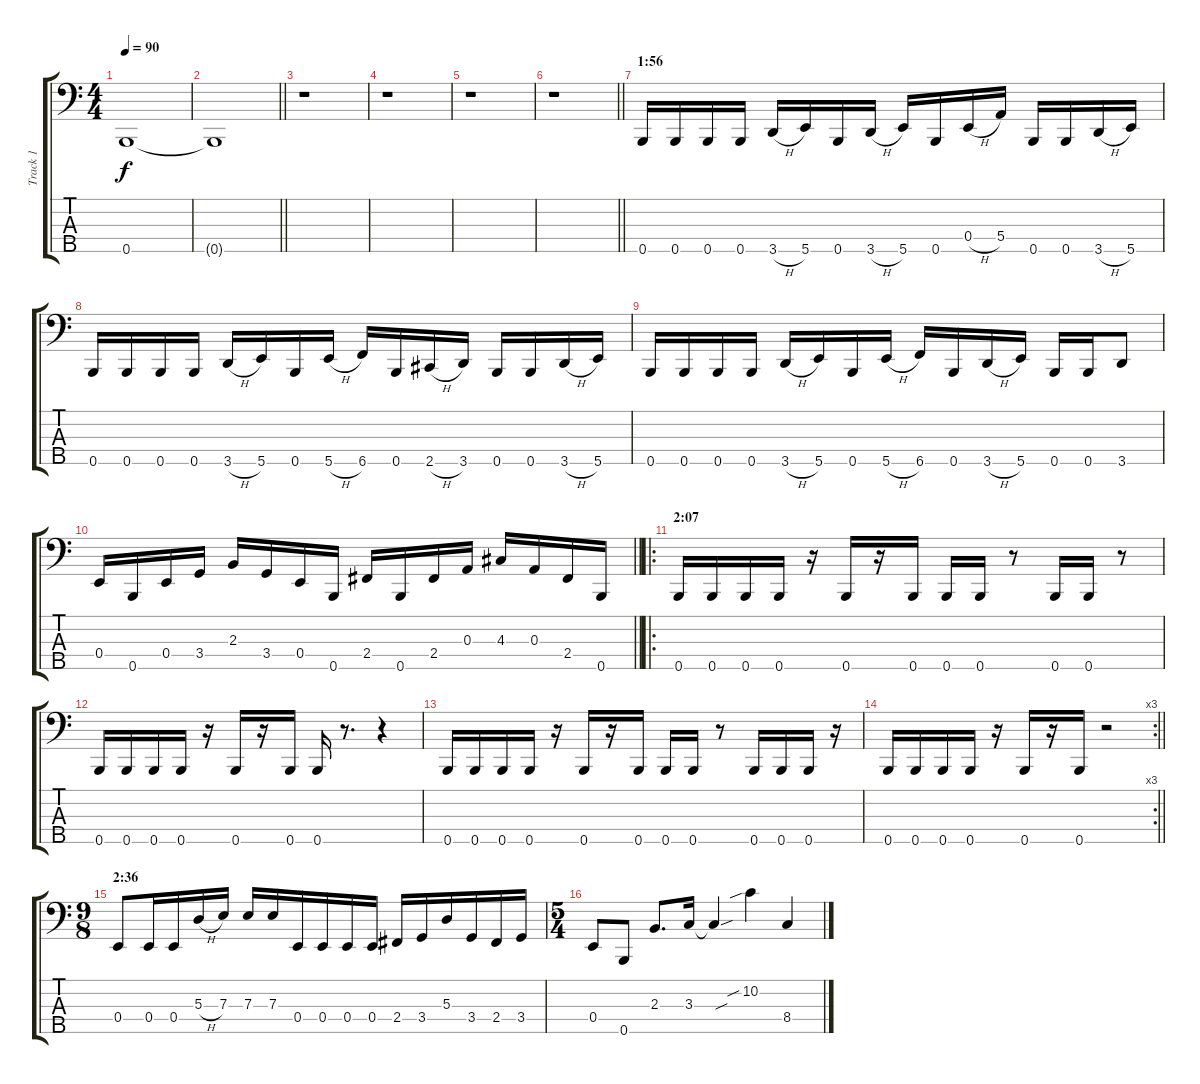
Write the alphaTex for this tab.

\track ("Track 1" "Track 1") {instrument electricbassfinger}
\staff {score tabs}
\tuning (G2 D2 A1 E1 B0) {hide}
\ts (4 4)
\tempo 90
\clef f4
\ks c
0.5.1{dy f} |
\barLineRight lightlight
0.5{t}.1 |
r.1 |
r.1 |
r.1 |
\barLineRight lightlight
r.1 |
\section ("" "1:56")
0.5.16 0.5.16 0.5.16 0.5.16 3.5{h}.16 5.5.16 0.5.16 3.5{h}.16 5.5.16 0.5.16 0.4{h}.16 5.4.16 0.5.16 0.5.16 3.5{h}.16 5.5.16 |
0.5.16 0.5.16 0.5.16 0.5.16 3.5{h}.16 5.5.16 0.5.16 5.5{h}.16 6.5.16 0.5.16 2.5{h}.16 3.5.16 0.5.16 0.5.16 3.5{h}.16 5.5.16 |
0.5.16 0.5.16 0.5.16 0.5.16 3.5{h}.16 5.5.16 0.5.16 5.5{h}.16 6.5.16 0.5.16 3.5{h}.16 5.5.16 0.5.16 0.5.16 3.5.8 |
\barLineRight lightlight
0.4.16 0.5.16 0.4.16 3.4.16 2.3.16 3.4.16 0.4.16 0.5.16 2.4.16 0.5.16 2.4.16 0.3.16 4.3.16 0.3.16 2.4.16 0.5.16 |
\ro
\section ("" "2:07")
0.5.16 0.5.16 0.5.16 0.5.16 r.16 0.5.16 r.16 0.5.16 0.5.16 0.5.16 r.8 0.5.16 0.5.16 r.8 |
0.5.16 0.5.16 0.5.16 0.5.16 r.16 0.5.16 r.16 0.5.16 0.5.16 r.8{d} r.4 |
0.5.16 0.5.16 0.5.16 0.5.16 r.16 0.5.16 r.16 0.5.16 0.5.16 0.5.16 r.8 0.5.16 0.5.16 0.5.16 r.16 |
\rc 3
\barLineRight lightlight
0.5.16 0.5.16 0.5.16 0.5.16 r.16 0.5.16 r.16 0.5.16 r.2 |
\ts (9 8)
\section ("" "2:36")
0.4.8 0.4.16 0.4.16 5.3{h}.16 7.3.16 7.3.16 7.3.16 0.4.16 0.4.16 0.4.16 0.4.16 2.4.16 3.4.16 5.3.16 3.4.16 2.4.16 3.4.16 |
\ts (5 4)
0.4.8 0.5.8 2.3.8{d} 3.3.16 3.3{sou t}.4 10.2{sib}.4 8.4.4
